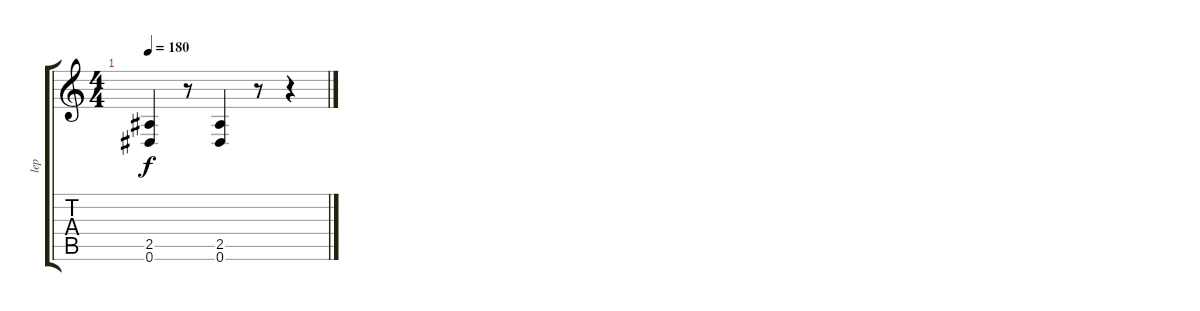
\track ("lep" "lep") {instrument distortionguitar}
\staff {score tabs}
\tuning (Eb4 Bb3 Gb3 Db3 Ab2 Eb2) {hide}
\ts (4 4)
\tempo 180
\clef g2
\ks c
(2.5 0.6).4{dy f} r.8 (2.5 0.6).4 r.8 r.4
